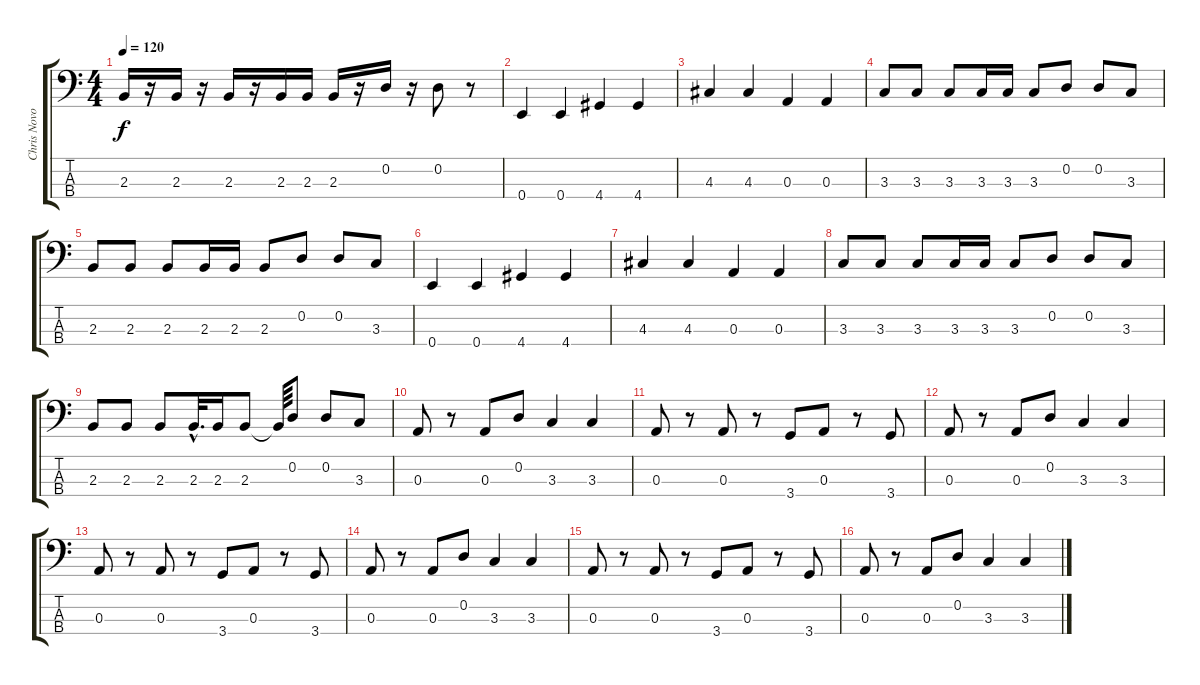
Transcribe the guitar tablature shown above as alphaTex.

\track ("Chris Novoselic -Bass-" "Chris Novo") {instrument electricbassfinger}
\staff {score tabs}
\tuning (G2 D2 A1 E1) {hide}
\ts (4 4)
\tempo 120
\clef f4
\ks c
2.3.16{dy f} r.16 2.3.16 r.16 2.3.16 r.16 2.3.16 2.3.16 2.3.16 r.16 0.2.16 r.16 0.2.8 r.8 |
0.4.4 0.4.4 4.4.4 4.4.4 |
4.3.4 4.3.4 0.3.4 0.3.4 |
3.3.8 3.3.8 3.3.8 3.3.16 3.3.16 3.3.8 0.2.8 0.2.8 3.3.8 |
2.3.8 2.3.8 2.3.8 2.3.16 2.3.16 2.3.8 0.2.8 0.2.8 3.3.8 |
0.4.4 0.4.4 4.4.4 4.4.4 |
4.3.4 4.3.4 0.3.4 0.3.4 |
3.3.8 3.3.8 3.3.8 3.3.16 3.3.16 3.3.8 0.2.8 0.2.8 3.3.8 |
2.3.8 2.3.8 2.3.8 2.3{hac}.32{d} 2.3.16 2.3.8 2.3{t}.64 0.2.8 0.2.8 3.3.8 |
0.3.8 r.8 0.3.8 0.2.8 3.3.4 3.3.4 |
0.3.8 r.8 0.3.8 r.8 3.4.8 0.3.8 r.8 3.4.8 |
0.3.8 r.8 0.3.8 0.2.8 3.3.4 3.3.4 |
0.3.8 r.8 0.3.8 r.8 3.4.8 0.3.8 r.8 3.4.8 |
0.3.8 r.8 0.3.8 0.2.8 3.3.4 3.3.4 |
0.3.8 r.8 0.3.8 r.8 3.4.8 0.3.8 r.8 3.4.8 |
0.3.8 r.8 0.3.8 0.2.8 3.3.4 3.3.4
